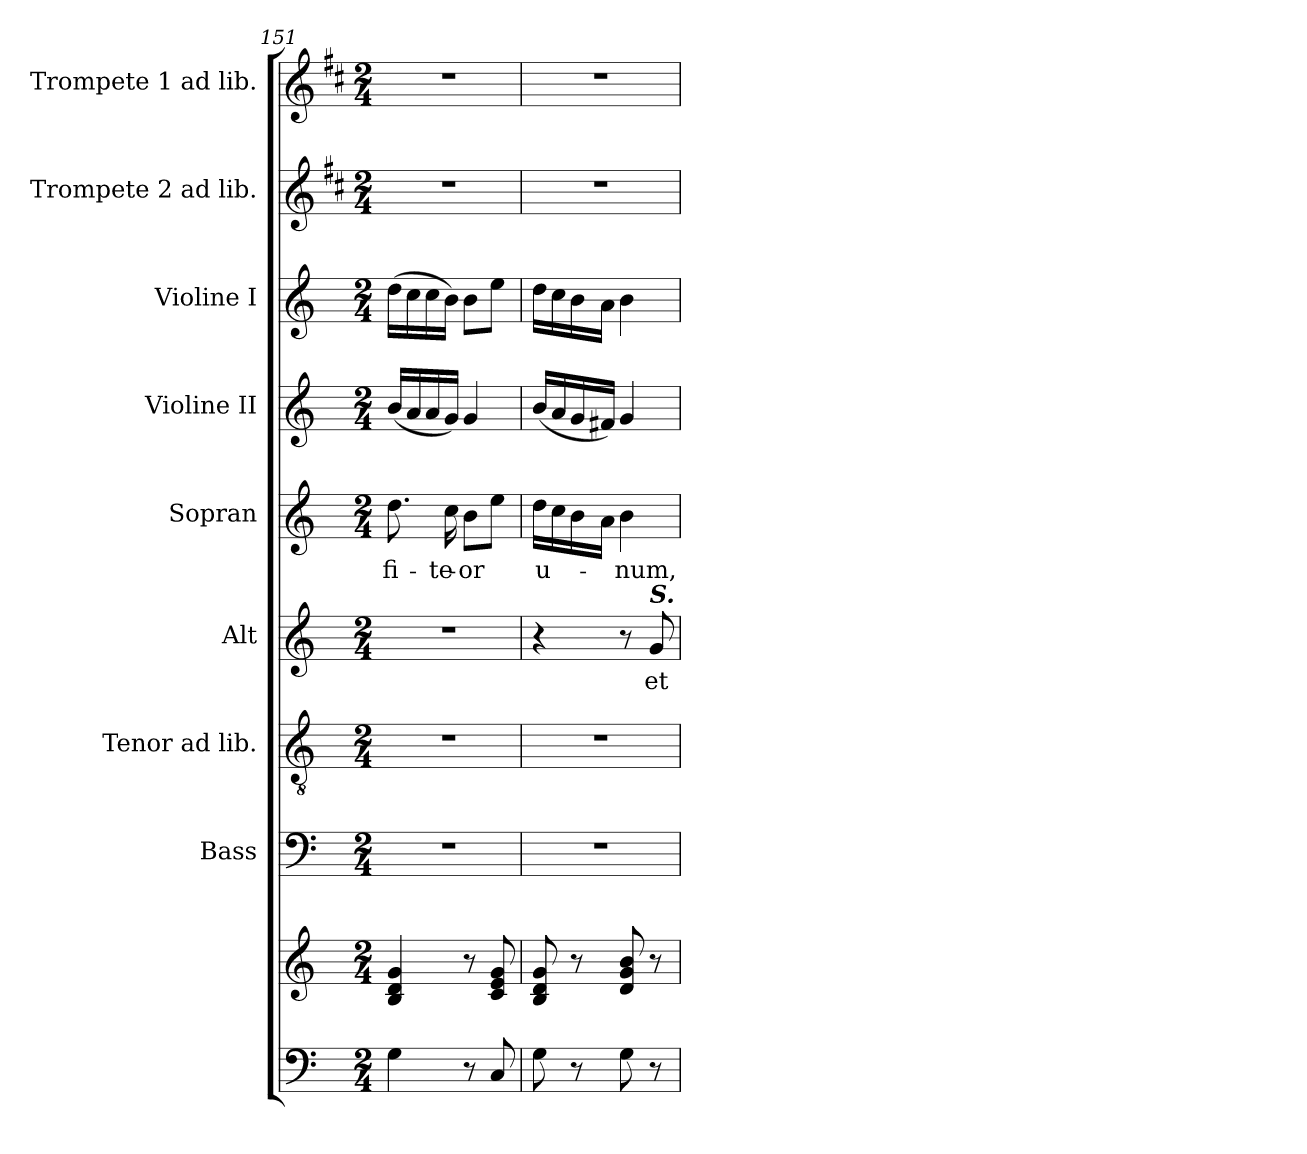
**kern	**kern	**kern	**kern	**kern	**text	**kern	**text	**kern	**kern	**kern	**kern
*part9	*part9	*part8	*part7	*part6	*part6	*part5	*part5	*part4	*part3	*part2	*part1
*staff10	*staff9	*staff8	*staff7	*staff6	*staff6	*staff5	*staff5	*staff4	*staff3	*staff2	*staff1
*	*	*I"Bass	*I"Tenor ad lib.	*I"Alt	*	*I"Sopran	*	*I"Violine II	*I"Violine I	*I"Trompete 2 ad lib.	*I"Trompete 1 ad lib.
*	*	*I'B.	*I'T.	*I'A.	*	*I'S.	*	*I'Vl. II	*I'Vl. I	*I'Trp. 2	*I'Trp. 1
*clefF4	*clefG2	*clefF4	*clefGv2	*clefG2	*	*clefG2	*	*clefG2	*clefG2	*clefG2	*clefG2
*	*	*	*	*	*	*	*	*	*	*ITrd1c2	*ITrd1c2
*k[]	*k[]	*k[]	*k[]	*k[]	*	*k[]	*	*k[]	*k[]	*k[]	*k[]
*C:	*C:	*C:	*C:	*C:	*	*C:	*	*C:	*C:	*C:	*C:
*M2/4	*M2/4	*M2/4	*M2/4	*M2/4	*	*M2/4	*	*M2/4	*M2/4	*M2/4	*M2/4
=151	=151	=151	=151	=151	=151	=151	=151	=151	=151	=151	=151
!	!	!	!	!	!	!	!LO:LY:b	!	!	!	!
4G\	4B/ 4d/ 4g/	2r	2r	2r	.	8.dd\	-fi-	(<16b/LL	(>16dd\LL	2r	2r
.	.	.	.	.	.	.	.	16a/	16cc\	.	.
.	.	.	.	.	.	.	.	16a/	16cc\	.	.
!	!	!	!	!	!	!	!LO:LY:b	!	!	!	!
.	.	.	.	.	.	16cc\	-te-	16g/JJ)	16b\JJ)	.	.
!	!	!	!	!	!	!	!LO:LY:b	!	!	!	!
8r	8r	.	.	.	.	8b\L	-or	4g/	8b\L	.	.
8C/	8c/ 8e/ 8g/	.	.	.	.	8ee\J	.	.	8ee\J	.	.
=152	=152	=152	=152	=152	=152	=152	=152	=152	=152	=152	=152
!	!	!	!	!	!	!	!LO:LY:b	!	!	!	!
8G\	8B/ 8d/ 8g/	2r	2r	4r	.	16dd\LL	u-	(<16b/LL	16dd\LL	2r	2r
.	.	.	.	.	.	16cc\	.	16a/	16cc\	.	.
8r	8r	.	.	.	.	16b\	.	16g/	16b\	.	.
.	.	.	.	.	.	16a\JJ	.	16f#X/JJ)	16a\JJ	.	.
!	!	!	!	!	!	!	!LO:LY:b	!	!	!	!
8G\	8d/ 8g/ 8b/	.	.	8r	.	4b\	-num,	4g/	4b\	.	.
!	!	!	!	!LO:TX:a:Bi:t=S.	!	!	!	!	!	!	!
!	!	!	!	!	!LO:LY:b	!	!	!	!	!	!
8r	8r	.	.	8g/	et	.	.	.	.	.	.
=	=	=	=	=	=	=	=	=	=	=	=
*-	*-	*-	*-	*-	*-	*-	*-	*-	*-	*-	*-
